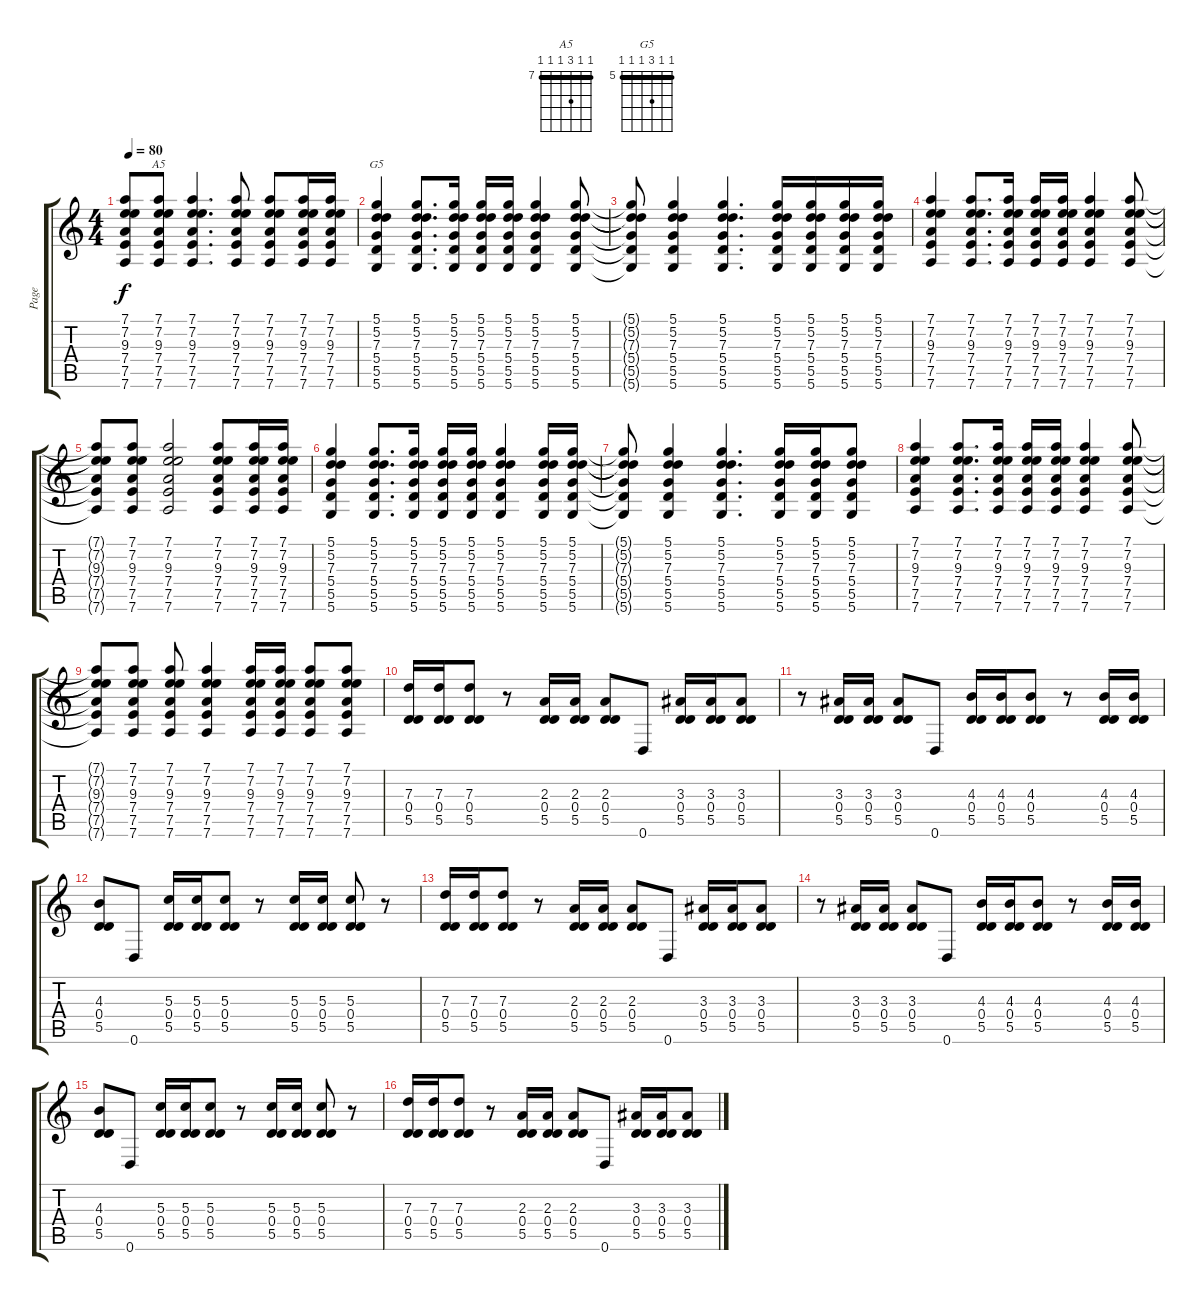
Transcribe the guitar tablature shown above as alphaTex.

\track ("Page " "Page ") {instrument overdrivenguitar}
\staff {score tabs}
\tuning (D4 A3 G3 D3 A2 D2) {hide}
\chord ("A5" 7 7 9 7 7 7) {firstfret 7 barre 7}
\chord ("G5" 5 5 7 5 5 5) {firstfret 5 barre 5}
\ts (4 4)
\tempo 80
\clef g2
\ks c
(7.1{t} 7.2{t} 9.3{t} 7.4{t} 7.5{t} 7.6{t}).8{dy f} (7.1 7.2 9.3 7.4 7.5 7.6).8{ch "A5"} (7.1 7.2 9.3 7.4 7.5 7.6).4{d} (7.1 7.2 9.3 7.4 7.5 7.6).8 (7.1 7.2 9.3 7.4 7.5 7.6).8 (7.1 7.2 9.3 7.4 7.5 7.6).16 (7.1 7.2 9.3 7.4 7.5 7.6).16 |
(5.1 5.2 7.3 5.4 5.5 5.6).4{ch "G5"} (5.1 5.2 7.3 5.4 5.5 5.6).8{d} (5.1 5.2 7.3 5.4 5.5 5.6).16 (5.1 5.2 7.3 5.4 5.5 5.6).16 (5.1 5.2 7.3 5.4 5.5 5.6).16 (5.1 5.2 7.3 5.4 5.5 5.6).4 (5.1 5.2 7.3 5.4 5.5 5.6).8 |
(5.1{t} 5.2{t} 7.3{t} 5.4{t} 5.5{t} 5.6{t}).8 (5.1 5.2 7.3 5.4 5.5 5.6).4 (5.1 5.2 7.3 5.4 5.5 5.6).4{d} (5.1 5.2 7.3 5.4 5.5 5.6).16 (5.1 5.2 7.3 5.4 5.5 5.6).16 (5.1 5.2 7.3 5.4 5.5 5.6).16 (5.1 5.2 7.3 5.4 5.5 5.6).16 |
(7.1 7.2 9.3 7.4 7.5 7.6).4 (7.1 7.2 9.3 7.4 7.5 7.6).8{d} (7.1 7.2 9.3 7.4 7.5 7.6).16 (7.1 7.2 9.3 7.4 7.5 7.6).16 (7.1 7.2 9.3 7.4 7.5 7.6).16 (7.1 7.2 9.3 7.4 7.5 7.6).4 (7.1 7.2 9.3 7.4 7.5 7.6).8 |
(7.1{t} 7.2{t} 9.3{t} 7.4{t} 7.5{t} 7.6{t}).8 (7.1 7.2 9.3 7.4 7.5 7.6).8 (7.1 7.2 9.3 7.4 7.5 7.6).2 (7.1 7.2 9.3 7.4 7.5 7.6).8 (7.1 7.2 9.3 7.4 7.5 7.6).16 (7.1 7.2 9.3 7.4 7.5 7.6).16 |
(5.1 5.2 7.3 5.4 5.5 5.6).4 (5.1 5.2 7.3 5.4 5.5 5.6).8{d} (5.1 5.2 7.3 5.4 5.5 5.6).16 (5.1 5.2 7.3 5.4 5.5 5.6).16 (5.1 5.2 7.3 5.4 5.5 5.6).16 (5.1 5.2 7.3 5.4 5.5 5.6).4 (5.1 5.2 7.3 5.4 5.5 5.6).16 (5.1 5.2 7.3 5.4 5.5 5.6).16 |
(5.1{t} 5.2{t} 7.3{t} 5.4{t} 5.5{t} 5.6{t}).8 (5.1 5.2 7.3 5.4 5.5 5.6).4 (5.1 5.2 7.3 5.4 5.5 5.6).4{d} (5.1 5.2 7.3 5.4 5.5 5.6).16 (5.1 5.2 7.3 5.4 5.5 5.6).16 (5.1 5.2 7.3 5.4 5.5 5.6).8 |
(7.1 7.2 9.3 7.4 7.5 7.6).4 (7.1 7.2 9.3 7.4 7.5 7.6).8{d} (7.1 7.2 9.3 7.4 7.5 7.6).16 (7.1 7.2 9.3 7.4 7.5 7.6).16 (7.1 7.2 9.3 7.4 7.5 7.6).16 (7.1 7.2 9.3 7.4 7.5 7.6).4 (7.1 7.2 9.3 7.4 7.5 7.6).8 |
(7.1{t} 7.2{t} 9.3{t} 7.4{t} 7.5{t} 7.6{t}).8 (7.1 7.2 9.3 7.4 7.5 7.6).8 (7.1 7.2 9.3 7.4 7.5 7.6).8 (7.1 7.2 9.3 7.4 7.5 7.6).4 (7.1 7.2 9.3 7.4 7.5 7.6).16 (7.1 7.2 9.3 7.4 7.5 7.6).16 (7.1 7.2 9.3 7.4 7.5 7.6).8 (7.1 7.2 9.3 7.4 7.5 7.6).8 |
(7.3 0.4 5.5).16 (7.3 0.4 5.5).16 (7.3 0.4 5.5).8 r.8 (2.3 0.4 5.5).16 (2.3 0.4 5.5).16 (2.3 0.4 5.5).8 0.6.8 (3.3 0.4 5.5).16 (3.3 0.4 5.5).16 (3.3 0.4 5.5).8 |
r.8 (3.3 0.4 5.5).16 (3.3 0.4 5.5).16 (3.3 0.4 5.5).8 0.6.8 (4.3 0.4 5.5).16 (4.3 0.4 5.5).16 (4.3 0.4 5.5).8 r.8 (4.3 0.4 5.5).16 (4.3 0.4 5.5).16 |
(4.3 0.4 5.5).8 0.6.8 (5.3 0.4 5.5).16 (5.3 0.4 5.5).16 (5.3 0.4 5.5).8 r.8 (5.3 0.4 5.5).16 (5.3 0.4 5.5).16 (5.3 0.4 5.5).8 r.8 |
(7.3 0.4 5.5).16 (7.3 0.4 5.5).16 (7.3 0.4 5.5).8 r.8 (2.3 0.4 5.5).16 (2.3 0.4 5.5).16 (2.3 0.4 5.5).8 0.6.8 (3.3 0.4 5.5).16 (3.3 0.4 5.5).16 (3.3 0.4 5.5).8 |
r.8 (3.3 0.4 5.5).16 (3.3 0.4 5.5).16 (3.3 0.4 5.5).8 0.6.8 (4.3 0.4 5.5).16 (4.3 0.4 5.5).16 (4.3 0.4 5.5).8 r.8 (4.3 0.4 5.5).16 (4.3 0.4 5.5).16 |
(4.3 0.4 5.5).8 0.6.8 (5.3 0.4 5.5).16 (5.3 0.4 5.5).16 (5.3 0.4 5.5).8 r.8 (5.3 0.4 5.5).16 (5.3 0.4 5.5).16 (5.3 0.4 5.5).8 r.8 |
(7.3 0.4 5.5).16 (7.3 0.4 5.5).16 (7.3 0.4 5.5).8 r.8 (2.3 0.4 5.5).16 (2.3 0.4 5.5).16 (2.3 0.4 5.5).8 0.6.8 (3.3 0.4 5.5).16 (3.3 0.4 5.5).16 (3.3 0.4 5.5).8
